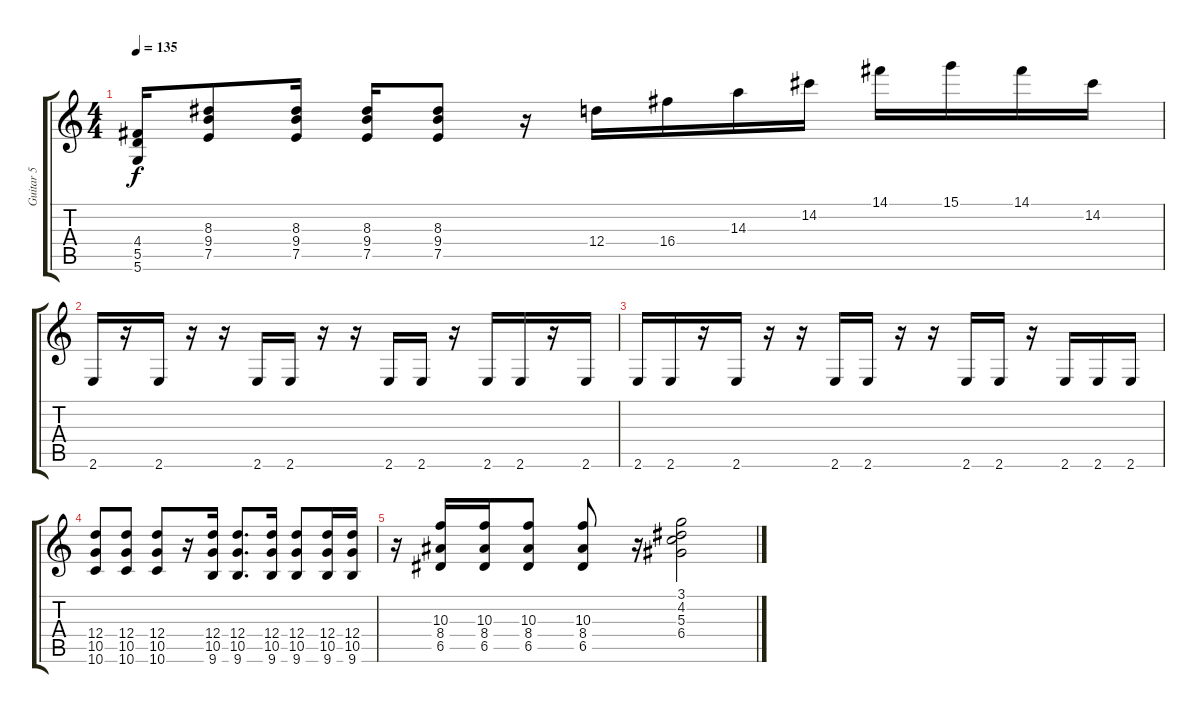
\track ("Guitar 5" "Guitar 5") {instrument distortionguitar}
\staff {score tabs}
\tuning (E4 B3 G3 D3 A2 D2) {hide}
\ts (4 4)
\tempo 135
\clef g2
\ks c
(4.4{t} 5.5{t} 5.6{t}).16{dy f} (8.3 9.4 7.5).8 (8.3 9.4 7.5).16 (8.3 9.4 7.5).16 (8.3 9.4 7.5).8 r.16 12.4.16 16.4.16 14.3.16 14.2.16 14.1.16 15.1.16 14.1.16 14.2.16 |
2.6.16 r.16 2.6.16 r.16 r.16 2.6.16 2.6.16 r.16 r.16 2.6.16 2.6.16 r.16 2.6.16 2.6.16 r.16 2.6.16 |
2.6.16 2.6.16 r.16 2.6.16 r.16 r.16 2.6.16 2.6.16 r.16 r.16 2.6.16 2.6.16 r.16 2.6.16 2.6.16 2.6.16 |
(12.4 10.5 10.6).8 (12.4 10.5 10.6).8 (12.4 10.5 10.6).8 r.16 (12.4 10.5 9.6).16 (12.4 10.5 9.6).8{d} (12.4 10.5 9.6).16 (12.4 10.5 9.6).8 (12.4 10.5 9.6).16 (12.4 10.5 9.6).16 |
r.16 (10.3 8.4 6.5).16 (10.3 8.4 6.5).16 (10.3 8.4 6.5).8 (10.3 8.4 6.5).8 r.16 (3.1 4.2 5.3 6.4).2
